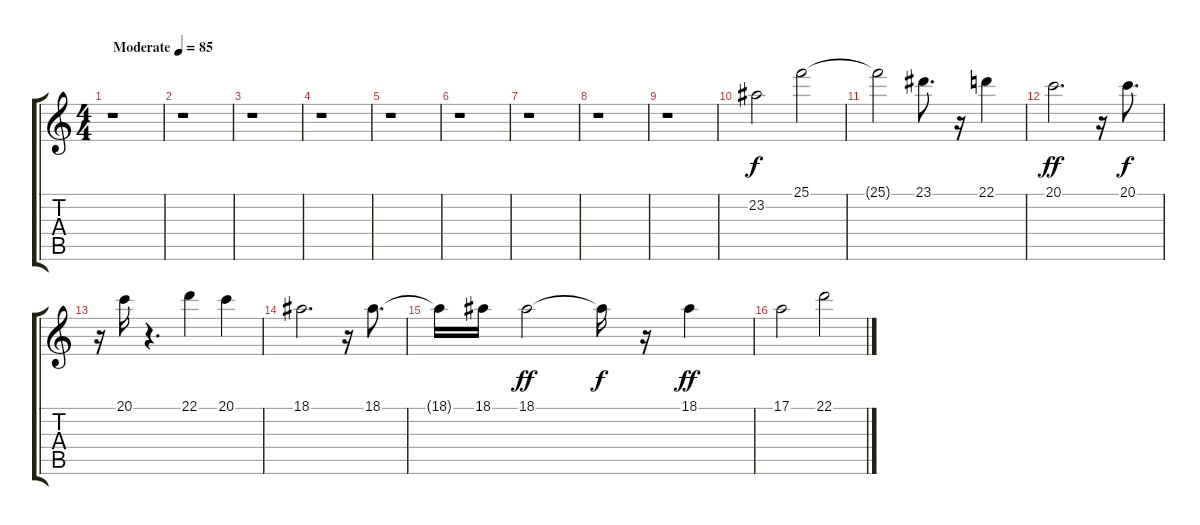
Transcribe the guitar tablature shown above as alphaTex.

\track "" {instrument electricgrandpiano}
\staff {score tabs}
\tuning (E4 B3 G3 D3 A2 E2) {hide}
\ts (4 4)
\tempo (85 "Moderate")
\clef g2
\ks c
r.1{dy f instrument electricgrandpiano} |
r.1 |
r.1 |
r.1 |
r.1 |
r.1 |
r.1 |
r.1 |
r.1 |
23.2.2 25.1.2 |
25.1{t}.2 23.1.8{d} r.16 22.1.4 |
20.1.2{d dy ff} r.16 20.1.8{d dy f} |
r.16 20.1.16 r.4{d} 22.1.4 20.1.4 |
18.1.2{d} r.16 18.1.8{d} |
18.1{t}.16 18.1.16 18.1.2{dy ff} 18.1{t}.16{dy f} r.16 18.1.4{dy ff} |
17.1.2 22.1.2
